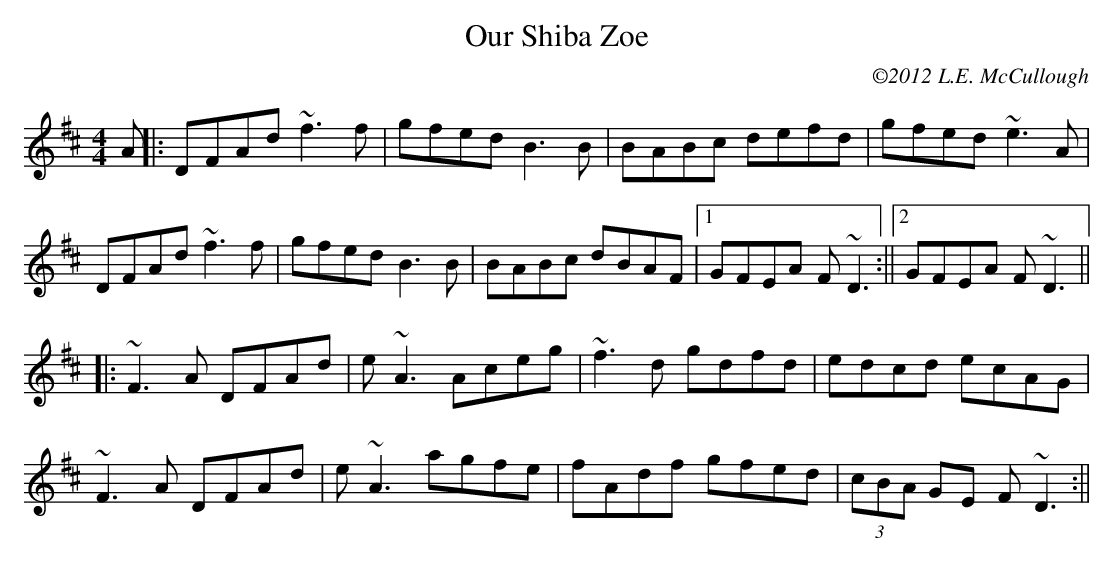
X:1
T:Our Shiba Zoe
C:©2012 L.E. McCullough
M:4/4
L:1/8
K:D
A||: DFAd ~f3f | gfed B3B | BABc defd | gfed ~e3A |
DFAd ~f3f | gfed B3B | BABc dBAF |1 GFEA F~D3 :||2 GFEA F~D3 ||:
~F3A DFAd | e~A3 Aceg | ~f3d gdfd | edcd ecAG |
~F3A DFAd | e~A3 agfe | fAdf gfed | (3cBA GE  F~D3 :||
